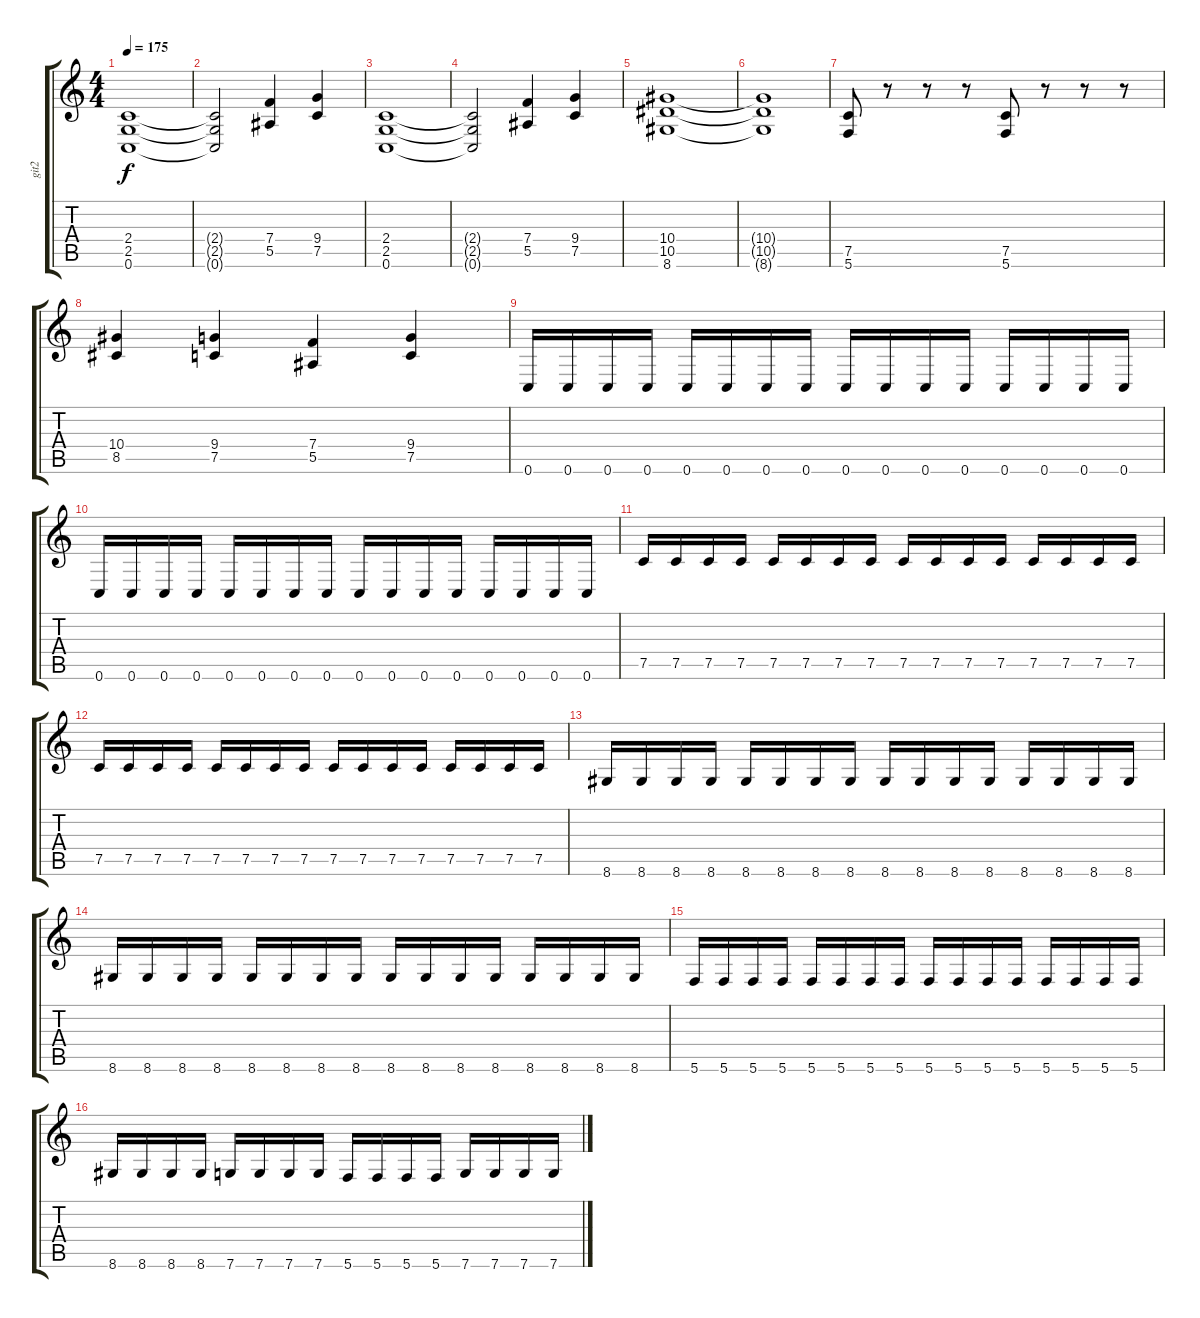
\track ("git2" "git2") {instrument distortionguitar}
\staff {score tabs}
\tuning (C4 G3 Eb3 Bb2 F2 C2) {hide}
\ts (4 4)
\tempo 175
\clef g2
\ks c
(2.4 2.5 0.6).1{dy f} |
(2.4{t} 2.5{t} 0.6{t}).2 (7.4 5.5).4 (9.4 7.5).4 |
(2.4 2.5 0.6).1 |
(2.4{t} 2.5{t} 0.6{t}).2 (7.4 5.5).4 (9.4 7.5).4 |
(10.4 10.5 8.6).1 |
(10.4{t} 10.5{t} 8.6{t}).1 |
(7.5 5.6).8 r.8 r.8 r.8 (7.5 5.6).8 r.8 r.8 r.8 |
(10.4 8.5).4 (9.4 7.5).4 (7.4 5.5).4 (9.4 7.5).4 |
0.6.16 0.6.16 0.6.16 0.6.16 0.6.16 0.6.16 0.6.16 0.6.16 0.6.16 0.6.16 0.6.16 0.6.16 0.6.16 0.6.16 0.6.16 0.6.16 |
0.6.16 0.6.16 0.6.16 0.6.16 0.6.16 0.6.16 0.6.16 0.6.16 0.6.16 0.6.16 0.6.16 0.6.16 0.6.16 0.6.16 0.6.16 0.6.16 |
7.5.16 7.5.16 7.5.16 7.5.16 7.5.16 7.5.16 7.5.16 7.5.16 7.5.16 7.5.16 7.5.16 7.5.16 7.5.16 7.5.16 7.5.16 7.5.16 |
7.5.16 7.5.16 7.5.16 7.5.16 7.5.16 7.5.16 7.5.16 7.5.16 7.5.16 7.5.16 7.5.16 7.5.16 7.5.16 7.5.16 7.5.16 7.5.16 |
8.6.16 8.6.16 8.6.16 8.6.16 8.6.16 8.6.16 8.6.16 8.6.16 8.6.16 8.6.16 8.6.16 8.6.16 8.6.16 8.6.16 8.6.16 8.6.16 |
8.6.16 8.6.16 8.6.16 8.6.16 8.6.16 8.6.16 8.6.16 8.6.16 8.6.16 8.6.16 8.6.16 8.6.16 8.6.16 8.6.16 8.6.16 8.6.16 |
5.6.16 5.6.16 5.6.16 5.6.16 5.6.16 5.6.16 5.6.16 5.6.16 5.6.16 5.6.16 5.6.16 5.6.16 5.6.16 5.6.16 5.6.16 5.6.16 |
8.6.16 8.6.16 8.6.16 8.6.16 7.6.16 7.6.16 7.6.16 7.6.16 5.6.16 5.6.16 5.6.16 5.6.16 7.6.16 7.6.16 7.6.16 7.6.16
